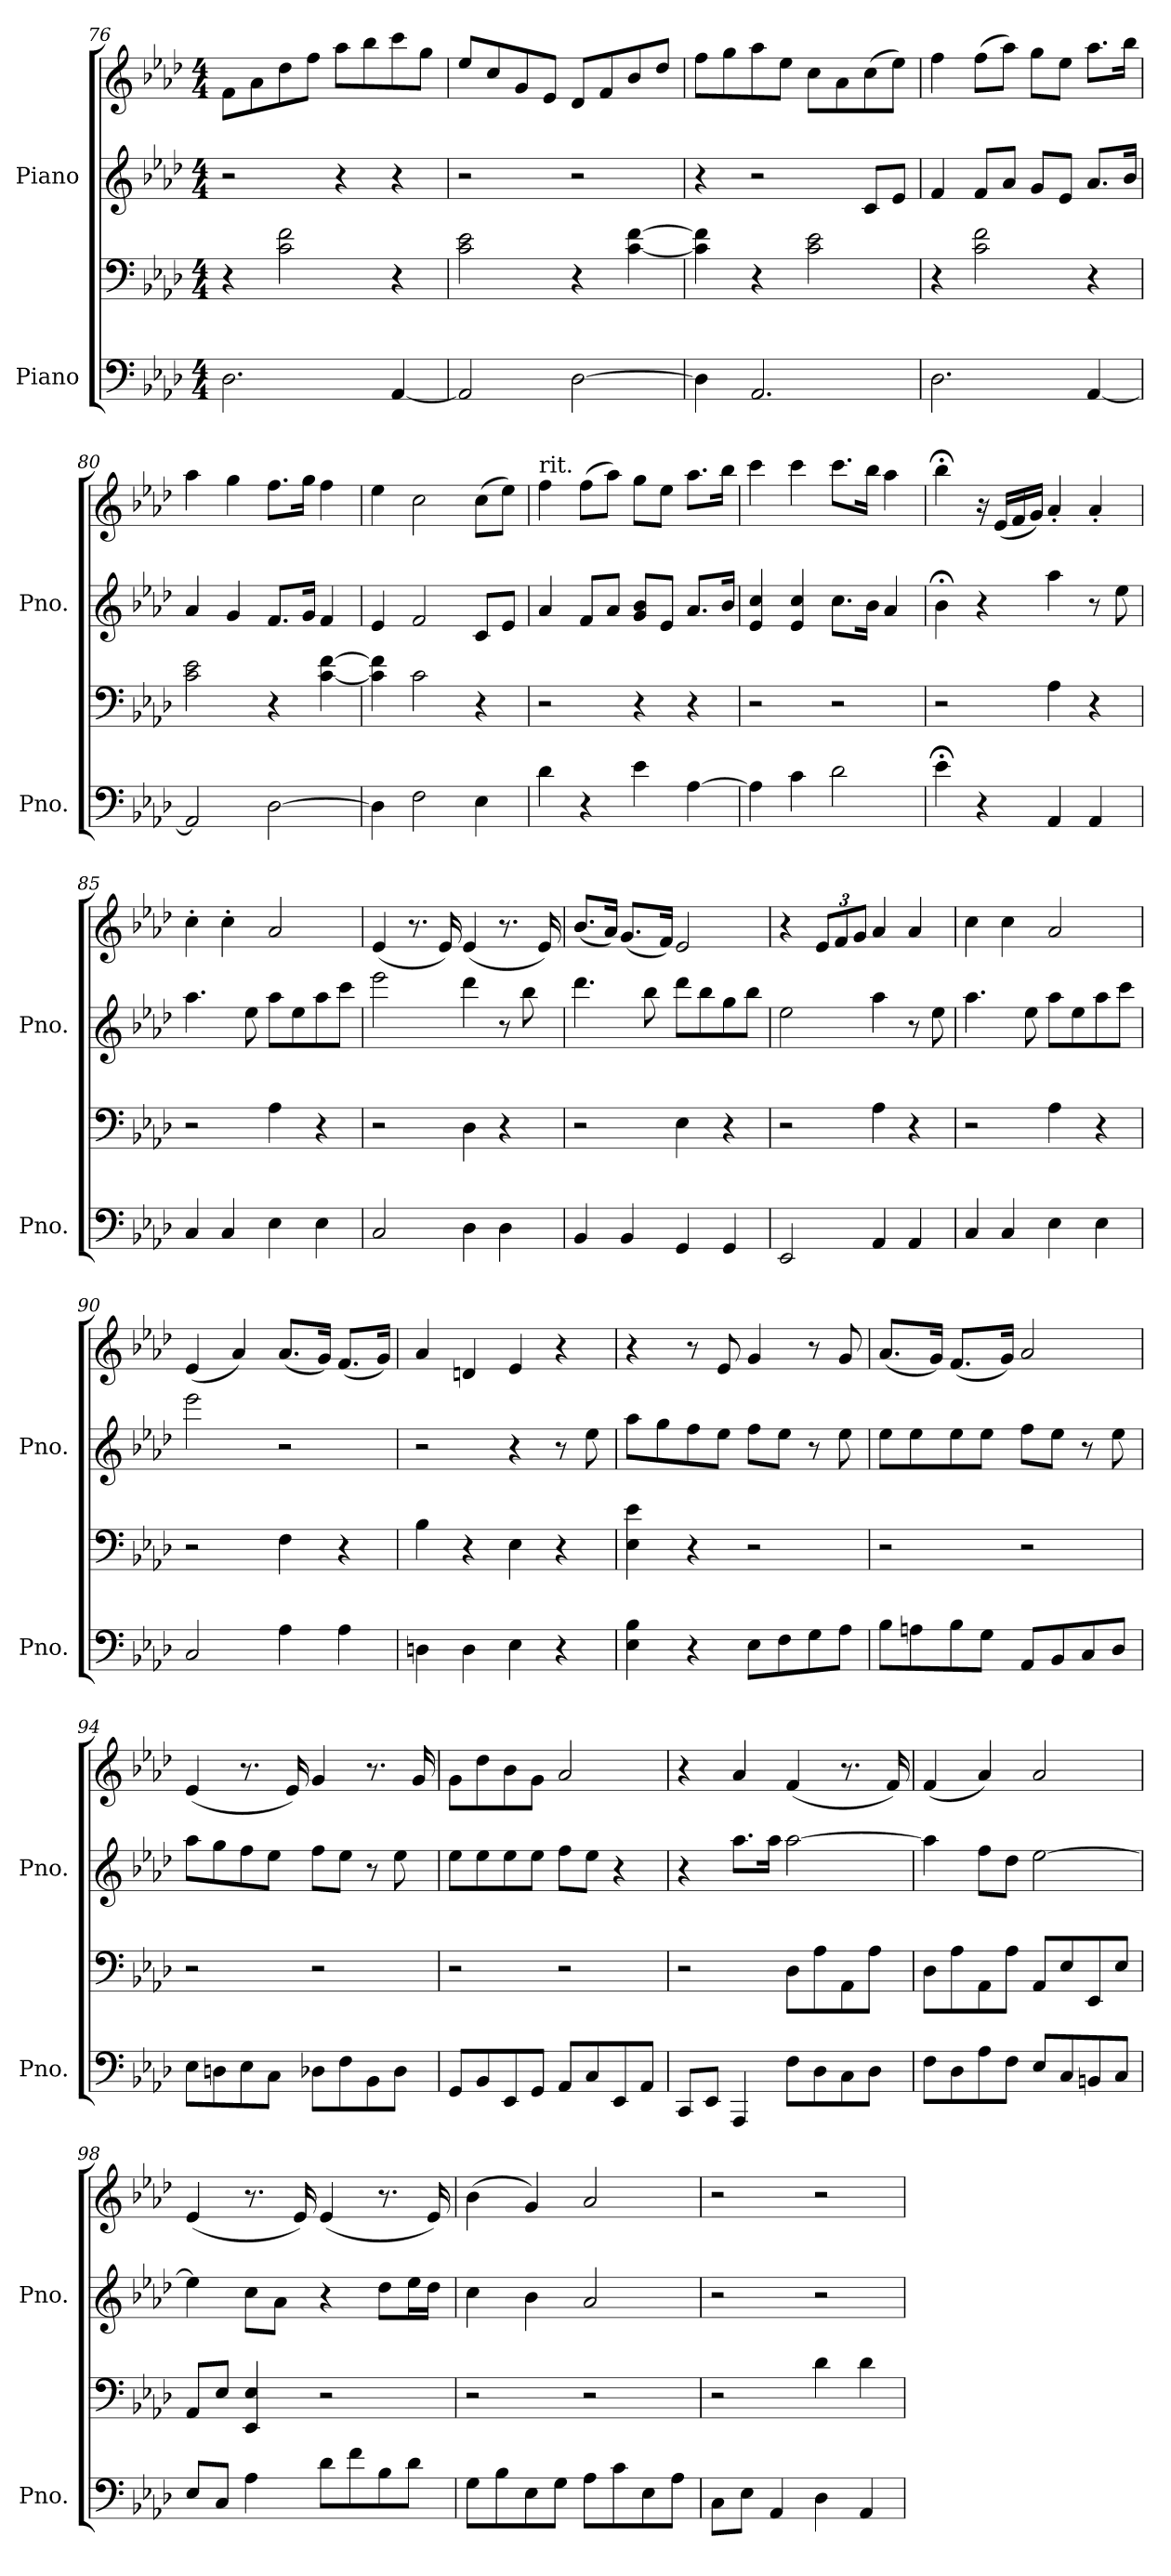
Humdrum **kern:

**kern	**kern	**kern	**kern
*part2	*part2	*part1	*part1
*staff4	*staff3	*staff2	*staff1
*I"Piano	*	*I"Piano	*
*I'Pno.	*	*I'Pno.	*
!!LO:PB:g=z
*clefF4	*clefF4	*clefG2	*clefG2
*k[b-e-a-d-]	*k[b-e-a-d-]	*k[b-e-a-d-]	*k[b-e-a-d-]
*M4/4	*M4/4	*M4/4	*M4/4
=76	=76	=76	=76
2.D-\	4r	2r	8f\L
.	.	.	8a-\
.	2c\ 2f\	.	8dd-\
.	.	.	8ff\J
.	.	4r	8aa-\L
.	.	.	8bb-\
[4AA-/	4r	4r	8ccc\
.	.	.	8gg\J
=77	=77	=77	=77
2AA-/]	2c\ 2e-\	2r	8ee-/L
.	.	.	8cc/
.	.	.	8g/
.	.	.	8e-/J
[2D-\	4r	2r	8d-/L
.	.	.	8f/
.	[4c\ [4f\	.	8b-/
.	.	.	8dd-/J
=78	=78	=78	=78
4D-\]	4c\] 4f\]	4r	8ff\L
.	.	.	8gg\
2.AA-/	4r	2r	8aa-\
.	.	.	8ee-\J
.	2c\ 2e-\	.	8cc\L
.	.	.	8a-\
.	.	8c/L	(8cc\
.	.	8e-/J	8ee-\J)
=79	=79	=79	=79
2.D-\	4r	4f/	4ff\
.	2c\ 2f\	8f/L	(8ff\L
.	.	8a-/J	8aa-\J)
.	.	8g/L	8gg\L
.	.	8e-/J	8ee-\J
[4AA-/	4r	8.a-/L	8.aa-\L
.	.	16b-/Jk	16bb-\Jk
=80	=80	=80	=80
2AA-/]	2c\ 2e-\	4a-/	4aa-\
.	.	4g/	4gg\
[2D-\	4r	8.f/L	8.ff\L
.	.	16g/Jk	16gg\Jk
.	[4c\ [4f\	4f/	4ff\
!!LO:LB:g=z
=81	=81	=81	=81
4D-\]	4c\] 4f\]	4e-/	4ee-\
2F\	2c\	2f/	2cc\
4E-\	4r	8c/L	(8cc\L
.	.	8e-/J	8ee-\J)
=82	=82	=82	=82
!	!	!	!LO:TX:a:t=rit.
4d-\	2r	4a-/	4ff\
4r	.	8f/L	(8ff\L
.	.	8a-/J	8aa-\J)
4e-\	4r	8g/ 8b-/L	8gg\L
.	.	8e-/J	8ee-\J
[4A-\	4r	8.a-/L	8.aa-\L
.	.	16b-/Jk	16bb-\Jk
=83	=83	=83	=83
4A-\]	2r	4e-/ 4cc/	4ccc\
4c\	.	4e-/ 4cc/	4ccc\
2d-\	2r	8.cc\L	8.ccc\L
.	.	16b-\Jk	16bb-\Jk
.	.	4a-/	4aa-\
=84	=84	=84	=84
4e-;<\	2r	4b-;<\	4bb-;<\
4r	.	4r	16r
.	.	.	(16e-/LL
.	.	.	16f/
.	.	.	16g/JJ)
4AA-/	4A-\	4aa-\	4a-'/
4AA-/	4r	8r	4a-'/
.	.	8ee-\	.
=85	=85	=85	=85
4C/	2r	4.aa-\	4cc'\
4C/	.	.	4cc'\
.	.	8ee-\	.
4E-\	4A-\	8aa-\L	2a-/
.	.	8ee-\	.
4E-\	4r	8aa-\	.
.	.	8ccc\J	.
!!LO:LB:g=z
=86	=86	=86	=86
2C/	2r	2eee-\	(4e-/
.	.	.	8.r
.	.	.	16e-/)
4D-\	4D-\	4ddd-\	(4e-/
4D-\	4r	8r	8.r
.	.	8bb-\	.
.	.	.	16e-/)
=87	=87	=87	=87
4BB-/	2r	4.ddd-\	(8.b-/L
.	.	.	16a-/Jk)
4BB-/	.	.	(8.g/L
.	.	8bb-\	.
.	.	.	16f/Jk)
4GG/	4E-\	8ddd-\L	2e-/
.	.	8bb-\	.
4GG/	4r	8gg\	.
.	.	8bb-\J	.
=88	=88	=88	=88
2EE-/	2r	2ee-\	4r
*	*	*	*Xbrackettup
.	.	.	12e-/L
.	.	.	12f/
.	.	.	12g/J
4AA-/	4A-\	4aa-\	4a-/
4AA-/	4r	8r	4a-/
.	.	8ee-\	.
=89	=89	=89	=89
4C/	2r	4.aa-\	4cc\
4C/	.	.	4cc\
.	.	8ee-\	.
4E-\	4A-\	8aa-\L	2a-/
.	.	8ee-\	.
4E-\	4r	8aa-\	.
.	.	8ccc\J	.
=90	=90	=90	=90
2C/	2r	2eee-\	(4e-/
.	.	.	4a-/)
4A-\	4F\	2r	(8.a-/L
.	.	.	16g/Jk)
4A-\	4r	.	(8.f/L
.	.	.	16g/Jk)
!!LO:PB:g=z
=91	=91	=91	=91
4Dn\	4B-\	2r	4a-/
4D\	4r	.	4dn/
4E-\	4E-\	4r	4e-/
4r	4r	8r	4r
.	.	8ee-\	.
=92	=92	=92	=92
4E-\ 4B-\	4E-\ 4e-\	8aa-\L	4r
.	.	8gg\	.
4r	4r	8ff\	8r
.	.	8ee-\J	8e-/
8E-\L	2r	8ff\L	4g/
8F\	.	8ee-\J	.
8G\	.	8r	8r
8A-\J	.	8ee-\	8g/
=93	=93	=93	=93
8B-\L	2r	8ee-\L	(8.a-/L
8An\	.	8ee-\	.
.	.	.	16g/Jk)
8B-\	.	8ee-\	(8.f/L
8G\J	.	8ee-\J	.
.	.	.	16g/Jk)
8AA-/L	2r	8ff\L	2a-/
8BB-/	.	8ee-\J	.
8C/	.	8r	.
8D-/J	.	8ee-\	.
=94	=94	=94	=94
8E-\L	2r	8aa-\L	(4e-/
8Dn\	.	8gg\	.
8E-\	.	8ff\	8.r
8C\J	.	8ee-\J	.
.	.	.	16e-/)
8D-X\L	2r	8ff\L	4g/
8F\	.	8ee-\J	.
8BB-\	.	8r	8.r
8D-\J	.	8ee-\	.
.	.	.	16g/
!!LO:LB:g=z
=95	=95	=95	=95
8GG/L	2r	8ee-\L	8g\L
8BB-/	.	8ee-\	8dd-\
8EE-/	.	8ee-\	8b-\
8GG/J	.	8ee-\J	8g\J
8AA-/L	2r	8ff\L	2a-/
8C/	.	8ee-\J	.
8EE-/	.	4r	.
8AA-/J	.	.	.
=96	=96	=96	=96
8CC/L	2r	4r	4r
8EE-/J	.	.	.
4AAA-/	.	8.aa-\L	4a-/
.	.	16aa-\Jk	.
8F\L	8D-\L	[2aa-\	(4f/
8D-\	8A-\	.	.
8C\	8AA-\	.	8.r
8D-\J	8A-\J	.	.
.	.	.	16f/)
=97	=97	=97	=97
8F\L	8D-\L	4aa-\]	(4f/
8D-\	8A-\	.	.
8A-\	8AA-\	8ff\L	4a-/)
8F\J	8A-\J	8dd-\J	.
8E-/L	8AA-/L	[2ee-\	2a-/
8C/	8E-/	.	.
8BBn/	8EE-/	.	.
8C/J	8E-/J	.	.
=98	=98	=98	=98
8E-/L	8AA-/L	4ee-\]	(4e-/
8C/J	8E-/J	.	.
4A-\	4EE-/ 4E-/	8cc\L	8.r
.	.	8a-\J	.
.	.	.	16e-/)
8d-\L	2r	4r	(4e-/
8f\	.	.	.
8B-\	.	8dd-\L	8.r
8d-\J	.	16ee-\L	.
.	.	16dd-\JJ	16e-/)
!!LO:LB:g=z
=99	=99	=99	=99
8G\L	2r	4cc\	(4b-\
8B-\	.	.	.
8E-\	.	4b-\	4g/)
8G\J	.	.	.
8A-\L	2r	2a-/	2a-/
8c\	.	.	.
8E-\	.	.	.
8A-\J	.	.	.
=100	=100	=100	=100
8C\L	2r	2r	2r
8E-\J	.	.	.
4AA-/	.	.	.
4D-\	4d-\	2r	2r
4AA-/	4d-\	.	.
=	=	=	=
*-	*-	*-	*-
